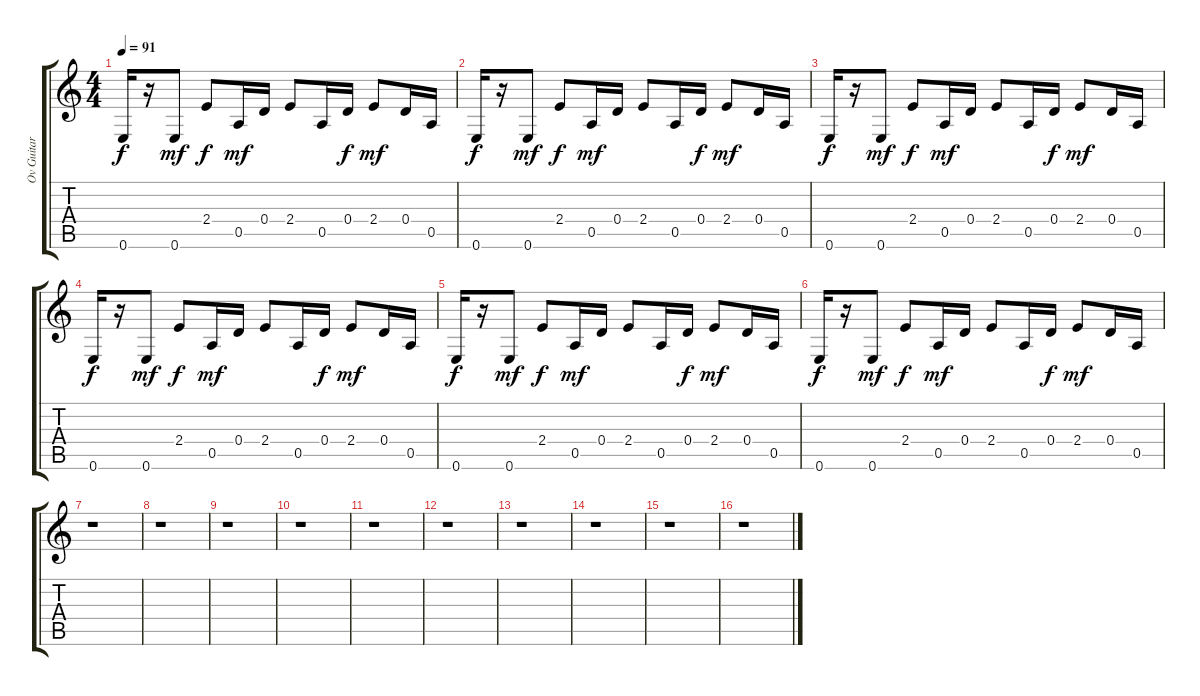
\track ("Ov Guitar (chords)" "Ov Guitar ") {instrument overdrivenguitar}
\staff {score tabs}
\tuning (E4 B3 G3 D3 A2 E2) {hide}
\ts (4 4)
\tempo 91
\clef g2
\ks c
0.6.16{dy f} r.16 0.6.8{dy mf} 2.4.8{dy f} 0.5.16{dy mf} 0.4.16 2.4.8 0.5.16 0.4.16{dy f} 2.4.8{dy mf} 0.4.16 0.5.16 |
0.6.16{dy f} r.16 0.6.8{dy mf} 2.4.8{dy f} 0.5.16{dy mf} 0.4.16 2.4.8 0.5.16 0.4.16{dy f} 2.4.8{dy mf} 0.4.16 0.5.16 |
0.6.16{dy f} r.16 0.6.8{dy mf} 2.4.8{dy f} 0.5.16{dy mf} 0.4.16 2.4.8 0.5.16 0.4.16{dy f} 2.4.8{dy mf} 0.4.16 0.5.16 |
0.6.16{dy f} r.16 0.6.8{dy mf} 2.4.8{dy f} 0.5.16{dy mf} 0.4.16 2.4.8 0.5.16 0.4.16{dy f} 2.4.8{dy mf} 0.4.16 0.5.16 |
0.6.16{dy f} r.16 0.6.8{dy mf} 2.4.8{dy f} 0.5.16{dy mf} 0.4.16 2.4.8 0.5.16 0.4.16{dy f} 2.4.8{dy mf} 0.4.16 0.5.16 |
0.6.16{dy f} r.16 0.6.8{dy mf} 2.4.8{dy f} 0.5.16{dy mf} 0.4.16 2.4.8 0.5.16 0.4.16{dy f} 2.4.8{dy mf} 0.4.16 0.5.16 |
r.1 |
r.1 |
r.1 |
r.1 |
r.1 |
r.1 |
r.1 |
r.1 |
r.1 |
r.1
